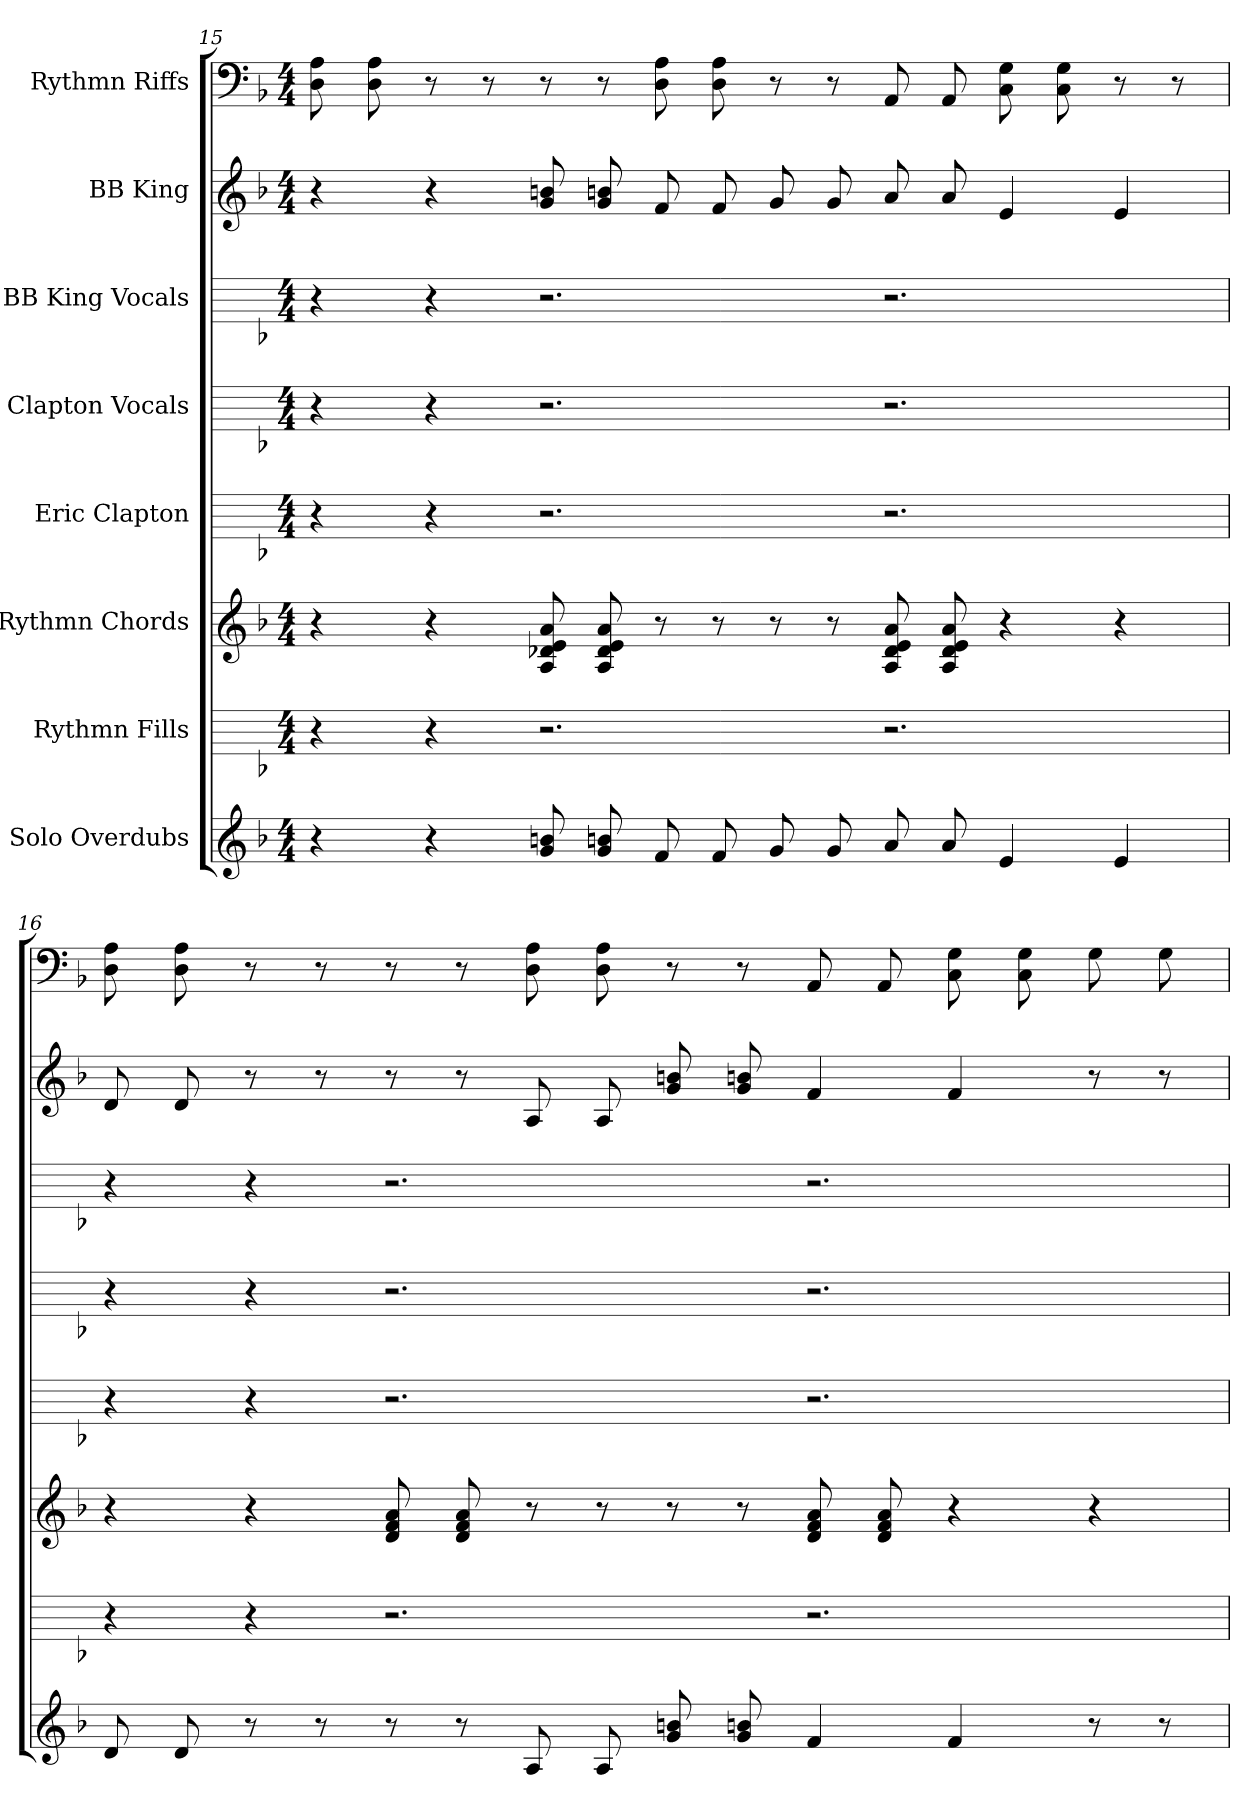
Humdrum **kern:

**kern	**kern	**kern	**kern	**kern	**kern	**kern	**kern
*part8	*part7	*part6	*part5	*part4	*part3	*part2	*part1
*staff8	*staff7	*staff6	*staff5	*staff4	*staff3	*staff2	*staff1
*I"Solo Overdubs	*I"Rythmn Fills	*I"Rythmn Chords	*I"Eric Clapton	*I"Clapton Vocals	*I"BB King Vocals	*I"BB King	*I"Rythmn Riffs
*	*	*	*	*	*	*	*
*k[b-]	*k[b-]	*k[b-]	*k[b-]	*k[b-]	*k[b-]	*k[b-]	*k[b-]
*M4/4	*M4/4	*M4/4	*M4/4	*M4/4	*M4/4	*M4/4	*M4/4
=15	=15	=15	=15	=15	=15	=15	=15
4r	4r	4r	4r	4r	4r	4r	8A 8D
.	.	.	.	.	.	.	8A 8D
4r	4r	4r	4r	4r	4r	4r	8r
.	.	.	.	.	.	.	8r
8bn 8g	2.r	8a 8e 8d- 8A	2.r	2.r	2.r	8bn 8g	8r
8bn 8g	.	8a 8e 8d- 8A	.	.	.	8bn 8g	8r
8f	.	8r	.	.	.	8f	8A 8D
8f	.	8r	.	.	.	8f	8A 8D
8g	.	8r	.	.	.	8g	8r
8g	.	8r	.	.	.	8g	8r
8a	2.r	8a 8e 8d- 8A	2.r	2.r	2.r	8a	8AA
8a	.	8a 8e 8d- 8A	.	.	.	8a	8AA
4e	.	4r	.	.	.	4e	8G 8C
.	.	.	.	.	.	.	8G 8C
4e	.	4r	.	.	.	4e	8r
.	.	.	.	.	.	.	8r
=16	=16	=16	=16	=16	=16	=16	=16
8d	4r	4r	4r	4r	4r	8d	8A 8D
8d	.	.	.	.	.	8d	8A 8D
8r	4r	4r	4r	4r	4r	8r	8r
8r	.	.	.	.	.	8r	8r
8r	2.r	8a 8f 8d	2.r	2.r	2.r	8r	8r
8r	.	8a 8f 8d	.	.	.	8r	8r
8A	.	8r	.	.	.	8A	8A 8D
8A	.	8r	.	.	.	8A	8A 8D
8bn 8g	.	8r	.	.	.	8bn 8g	8r
8bn 8g	.	8r	.	.	.	8bn 8g	8r
4f	2.r	8a 8f 8d	2.r	2.r	2.r	4f	8AA
.	.	8a 8f 8d	.	.	.	.	8AA
4f	.	4r	.	.	.	4f	8G 8C
.	.	.	.	.	.	.	8G 8C
8r	.	4r	.	.	.	8r	8G
8r	.	.	.	.	.	8r	8G
=	=	=	=	=	=	=	=
*-	*-	*-	*-	*-	*-	*-	*-
